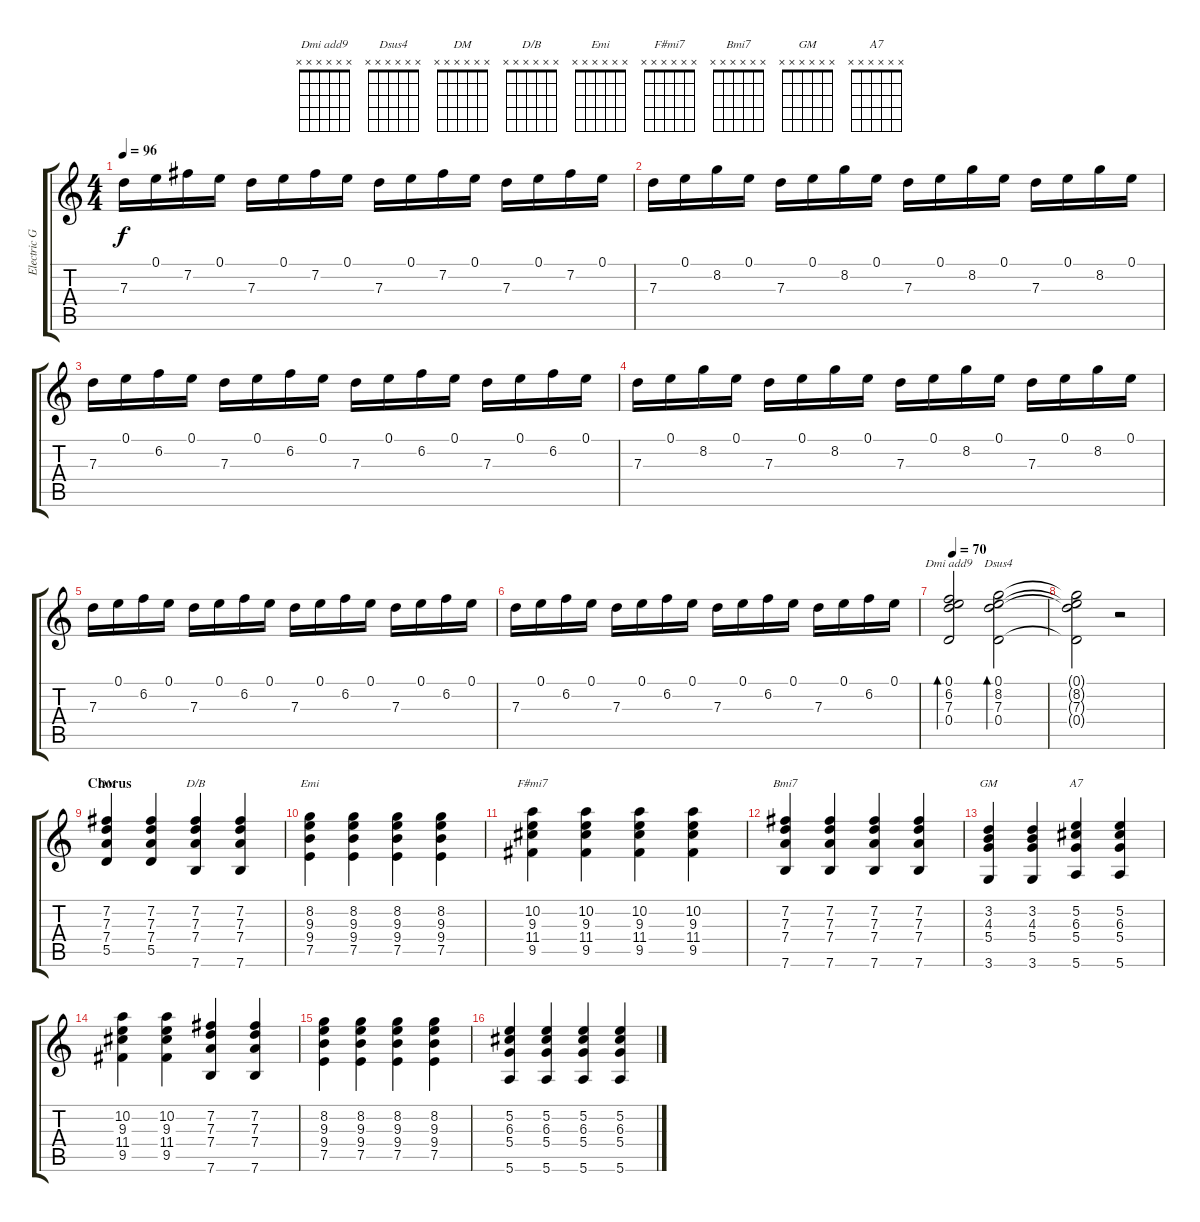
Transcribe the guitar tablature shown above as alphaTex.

\track ("Electric Guitar " "Electric G") {instrument electricguitarjazz}
\staff {score tabs}
\tuning (E4 B3 G3 D3 A2 E2) {hide}
\chord ("Dmi add9" x x x x x x)
\chord ("Dsus4" x x x x x x)
\chord ("DM" x x x x x x)
\chord ("D/B" x x x x x x)
\chord ("Emi" x x x x x x)
\chord ("F#mi7" x x x x x x)
\chord ("Bmi7" x x x x x x)
\chord ("GM" x x x x x x)
\chord ("A7" x x x x x x)
\ts (4 4)
\tempo 96
\clef g2
\ks c
7.3.16{dy f} 0.1.16 7.2.16 0.1.16 7.3.16 0.1.16 7.2.16 0.1.16 7.3.16 0.1.16 7.2.16 0.1.16 7.3.16 0.1.16 7.2.16 0.1.16 |
7.3.16 0.1.16 8.2.16 0.1.16 7.3.16 0.1.16 8.2.16 0.1.16 7.3.16 0.1.16 8.2.16 0.1.16 7.3.16 0.1.16 8.2.16 0.1.16 |
7.3.16 0.1.16 6.2.16 0.1.16 7.3.16 0.1.16 6.2.16 0.1.16 7.3.16 0.1.16 6.2.16 0.1.16 7.3.16 0.1.16 6.2.16 0.1.16 |
7.3.16 0.1.16 8.2.16 0.1.16 7.3.16 0.1.16 8.2.16 0.1.16 7.3.16 0.1.16 8.2.16 0.1.16 7.3.16 0.1.16 8.2.16 0.1.16 |
7.3.16 0.1.16 6.2.16 0.1.16 7.3.16 0.1.16 6.2.16 0.1.16 7.3.16 0.1.16 6.2.16 0.1.16 7.3.16 0.1.16 6.2.16 0.1.16 |
7.3.16 0.1.16 6.2.16 0.1.16 7.3.16 0.1.16 6.2.16 0.1.16 7.3.16 0.1.16 6.2.16 0.1.16 7.3.16 0.1.16 6.2.16 0.1.16 |
\tempo 70
(0.1 6.2 7.3 0.4).2{bd 240 ch "Dmi add9"} (0.1 8.2 7.3 0.4).2{bd 240 ch "Dsus4"} |
(0.1{t} 8.2{t} 7.3{t} 0.4{t}).2 r.2 |
\section ("" "Chorus")
(7.2 7.3 7.4 5.5).4{ch "DM"} (7.2 7.3 7.4 5.5).4 (7.2 7.3 7.4 7.6).4{ch "D/B"} (7.2 7.3 7.4 7.6).4 |
(8.2 9.3 9.4 7.5).4{ch "Emi"} (8.2 9.3 9.4 7.5).4 (8.2 9.3 9.4 7.5).4 (8.2 9.3 9.4 7.5).4 |
(10.2 9.3 11.4 9.5).4{ch "F#mi7"} (10.2 9.3 11.4 9.5).4 (10.2 9.3 11.4 9.5).4 (10.2 9.3 11.4 9.5).4 |
(7.2 7.3 7.4 7.6).4{ch "Bmi7"} (7.2 7.3 7.4 7.6).4 (7.2 7.3 7.4 7.6).4 (7.2 7.3 7.4 7.6).4 |
(3.2 4.3 5.4 3.6).4{ch "GM"} (3.2 4.3 5.4 3.6).4 (5.2 6.3 5.4 5.6).4{ch "A7"} (5.2 6.3 5.4 5.6).4 |
(10.2 9.3 11.4 9.5).4 (10.2 9.3 11.4 9.5).4 (7.2 7.3 7.4 7.6).4 (7.2 7.3 7.4 7.6).4 |
(8.2 9.3 9.4 7.5).4 (8.2 9.3 9.4 7.5).4 (8.2 9.3 9.4 7.5).4 (8.2 9.3 9.4 7.5).4 |
(5.2 6.3 5.4 5.6).4 (5.2 6.3 5.4 5.6).4 (5.2 6.3 5.4 5.6).4 (5.2 6.3 5.4 5.6).4
